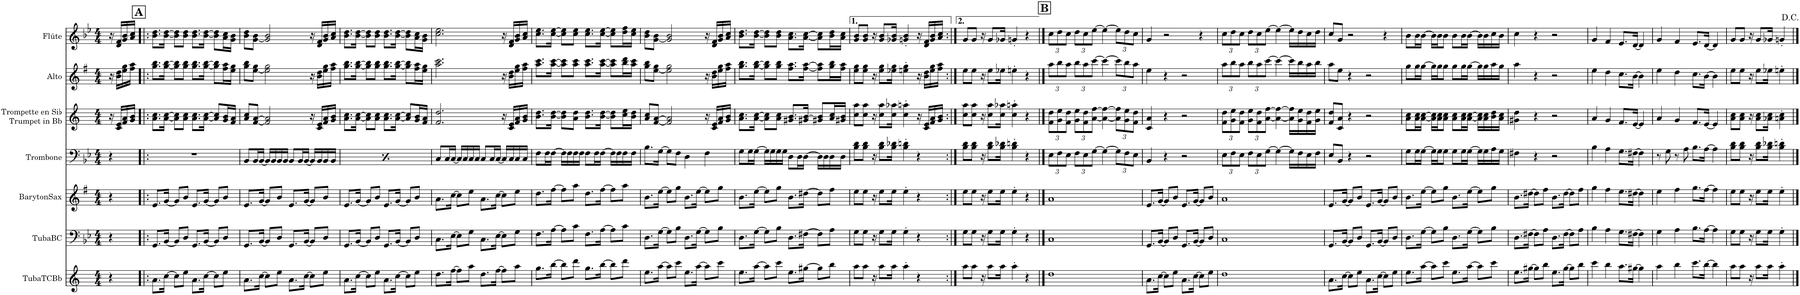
**kern	**kern	**kern	**kern	**kern	**kern	**kern
*part7	*part6	*part5	*part4	*part3	*part2	*part1
*staff7	*staff6	*staff5	*staff4	*staff3	*staff2	*staff1
*I"TubaTCBb	*I"TubaBC	*I"BarytonSax	*I"Trombone	*I"Trompette en Sib Trumpet in Bb	*I"Alto	*I"Flûte
*	*I'Tba.	*	*I'Tbn.	*I'Tromp. Sib	*	*I'Fl.
*clefG2	*clefF4	*clefG2	*clefF4	*clefG2	*clefG2	*clefG2
*Trd15c26	*	*Trd12c21	*	*Trd1c2	*Trd5c9	*
*k[]	*k[b-e-]	*k[f#]	*k[b-e-]	*k[]	*k[f#]	*k[b-e-]
*M4/4	*M4/4	*M4/4	*M4/4	*M4/4	*M4/4	*M4/4
=1	=1	=1	=1	=1	=1	=1
4r	4r	4r	4r	16r	16r	16r
.	.	.	.	16c/ 16e/LL	16b\ 16dd\LL	16d/ 16f/LL
.	.	.	.	16f/ 16a/	16ee\ 16gg\	16g/ 16b-/
.	.	.	.	16g/ 16b/JJ	16ff#\ 16aa\JJ	16a/ 16cc/JJ
!!LO:REH:place=s1:a:B:cj:fs=14:t=A
=2!|:	=2!|:	=2!|:	=2!|:	=2!|:	=2!|:	=2!|:
8.a\L	8.GG/L	8.e/L	1r	8.a\ 8.cc\L	8.gg\ 8.bb\L	8.b-\ 8.dd\L
[16cc\Jk	[16BB-/Jk	[16g/Jk	.	[16a\ [16cc\Jk	[16gg\ [16bb\Jk	[16b-\ [16dd\Jk
8cc\L]	8BB-/L]	8g/L]	.	8a\] 8cc\]L	8gg\] 8bb\]L	8b-\] 8dd\]L
8ee\J	8D/J	8b/J	.	8a\ 8cc\J	8gg\ 8bb\J	8b-\ 8dd\J
8.a\L	8.GG/L	8.e/L	.	8.a\ 8.cc\L	8.gg\ 8.bb\L	8.b-\ 8.dd\L
[16cc\Jk	[16BB-/Jk	[16g/Jk	.	[16a\ [16cc\Jk	[16gg\ [16bb\Jk	[16b-\ [16dd\Jk
8cc\L]	8BB-/L]	8g/L]	.	8a/] 8cc/]L	8gg\] 8bb\]L	8b-\] 8dd\]L
8ee\J	8D/J	8b/J	.	16g/ 16b/L	16ff#\ 16aa\L	16a\ 16cc\L
.	.	.	.	16f/ 16a/JJ	16ee\ 16gg\JJ	16g\ 16b-\JJ
=3	=3	=3	=3	=3	=3	=3
8.a\L	8.GG/L	8.e/L	8BB-/L	8a/ 8cc/L	8gg\ 8bb\L	8b-\ 8dd\L
.	.	.	16BB-/L	[8f/ [8a/J	[8ee\ 8gg\J	[8g\ 8b-\J
[16cc\Jk	[16BB-/Jk	[16g/Jk	[16BB-/JJ	.	.	.
8cc\L]	8BB-/L]	8g/L]	16BB-/LL]	2f/] 2a/]	2ee\] 2gg\	2g/] 2b-/
.	.	.	16BB-/	.	.	.
8ee\J	8D/J	8b/J	16BB-/	.	.	.
.	.	.	16BB-/JJ	.	.	.
8.a\L	8.GG/L	8.e/L	8BB-/L	.	.	.
.	.	.	16BB-/L	.	.	.
[16cc\Jk	[16BB-/Jk	[16g/Jk	[16BB-/JJ	.	.	.
8cc\L]	8BB-/L]	8g/L]	16BB-/LL]	16r	16r	16r
.	.	.	16BB-/	16c/ 16e/LL	16b\ 16dd\LL	16d/ 16f/LL
8ee\J	8D/J	8b/J	16BB-/	16f/ 16a/	16ee\ 16gg\	16g/ 16b-/
.	.	.	16BB-/JJ	16g/ 16b/JJ	16ff#\ 16aa\JJ	16a/ 16cc/JJ
=4	=4	=4	=4	=4	=4	=4
8.a\L	8.GG/L	8.e/L	8BB-/L	8.a\ 8.cc\L	8.gg\ 8.bb\L	8.b-\ 8.dd\L
.	.	.	16BB-/L	.	.	.
[16cc\Jk	[16BB-/Jk	[16g/Jk	[16BB-/JJ	[16a\ [16cc\Jk	[16gg\ [16bb\Jk	[16b-\ [16dd\Jk
8cc\L]	8BB-/L]	8g/L]	16BB-/LL]	8a\] 8cc\]L	8gg\] 8bb\]L	8b-\] 8dd\]L
.	.	.	16BB-/	.	.	.
8ee\J	8D/J	8b/J	16BB-/	8a\ 8cc\J	8gg\ 8bb\J	8b-\ 8dd\J
.	.	.	16BB-/JJ	.	.	.
8.a\L	8.GG/L	8.e/L	8BB-/L	8.a\ 8.cc\L	8.gg\ 8.bb\L	8.b-\ 8.dd\L
.	.	.	16BB-/L	.	.	.
[16cc\Jk	[16BB-/Jk	[16g/Jk	[16BB-/JJ	[16a\ [16cc\Jk	[16gg\ [16bb\Jk	[16b-\ [16dd\Jk
8cc\L]	8BB-/L]	8g/L]	16BB-/LL]	8a/] 8cc/]L	8gg\] 8bb\]L	8b-\] 8dd\]L
.	.	.	16BB-/	.	.	.
8ee\J	8D/J	8b/J	16BB-/	16g/ 16b/L	16ff#\ 16aa\L	16a\ 16cc\L
.	.	.	16BB-/JJ	16f/ 16a/JJ	16ee\ 16gg\JJ	16g\ 16b-\JJ
=5	=5	=5	=5	=5	=5	=5
8.dd\L	8.C\L	8.a\L	8C/L	2.f/ 2.dd/	2.aa\ 2.ccc\	2.cc\ 2.ee-\
.	.	.	16C/L	.	.	.
[16ff\Jk	[16E-\Jk	[16cc\Jk	[16C/JJ	.	.	.
8ff\L]	8E-\L]	8cc\L]	16C/LL]	.	.	.
.	.	.	16C/	.	.	.
8aa\J	8G\J	8ee\J	16C/	.	.	.
.	.	.	16C/JJ	.	.	.
8.dd\L	8.C\L	8.a\L	8C/L	.	.	.
.	.	.	16C/L	.	.	.
[16ff\Jk	[16E-\Jk	[16cc\Jk	[16C/JJ	.	.	.
8ff\L]	8E-\L]	8cc\L]	16C/LL]	16r	16r	16r
.	.	.	16C/	16c/ 16e/LL	16b\ 16dd\LL	16d/ 16f/LL
8aa\J	8G\J	8ee\J	16C/	16f/ 16a/	16ee\ 16gg\	16g/ 16b-/
.	.	.	16C/JJ	16g/ 16b/JJ	16ff#\ 16aa\JJ	16a/ 16cc/JJ
=6	=6	=6	=6	=6	=6	=6
8.gg\L	8.F\L	8.dd\L	8F\L	8.b\ 8.dd\L	8.aa\ 8.ccc\L	8.cc\ 8.ee-\L
.	.	.	16F\L	.	.	.
[16bb\Jk	[16A\Jk	[16ff#\Jk	[16F\JJ	[16b\ [16dd\Jk	[16aa\ [16ccc\Jk	[16cc\ [16ee-\Jk
8bb\L]	8A\L]	8ff#\L]	16F\LL]	8b\] 8dd\]L	8aa\] 8ccc\]L	8cc\] 8ee-\]L
.	.	.	16F\	.	.	.
8ddd\J	8c\J	8aa\J	16F\	8a\ 8dd\J	8aa\ 8ccc\J	8cc\ 8ee-\J
.	.	.	16F\JJ	.	.	.
8.gg\L	8.F\L	8.dd\L	8F\L	8.b\ 8.dd\L	8.aa\ 8.ccc\L	8.cc\ 8.ee-\L
.	.	.	16F\L	.	.	.
[16bb\Jk	[16A\Jk	[16ff#\Jk	[16F\JJ	[16b\ [16dd\Jk	[16aa\ [16ccc\Jk	[16cc\ [16ee-\Jk
8bb\L]	8A\L]	8ff#\L]	16F\LL]	8b\] 8dd\]L	8aa\] 8ccc\]L	8cc\] 8ee-\]L
.	.	.	16F\	.	.	.
8ddd\J	8c\J	8aa\J	16F\	16cc\ 16ee\L	16bb\ 16ddd\L	16dd\ 16ff\L
.	.	.	16F\JJ	16b\ 16dd\JJ	16aa\ 16ccc\JJ	16cc\ 16ee-\JJ
=7	=7	=7	=7	=7	=7	=7
8.ee\L	8.D\L	8.b\L	8.B-\L	8a/ 8cc/L	8gg\ 8bb\L	8b-\ 8dd\L
.	.	.	.	[8f/ [8a/J	[8ee\ 8gg\J	[8g\ 8b-\J
[16aa\Jk	[16G\Jk	[16ee\Jk	[16G\Jk	.	.	.
8aa\L]	8G\L]	8ee\L]	8G\L]	2f/] 2a/]	2ee\] 2gg\	2g/] 2b-/
8ccc\J	8B-\J	8gg\J	8F\J	.	.	.
8.ee\L	8.D\L	8.b\L	4D\	.	.	.
[16aa\Jk	[16G\Jk	[16ee\Jk	.	.	.	.
8aa\L]	8G\L]	8ee\L]	4F\	16r	16r	16r
.	.	.	.	16c/ 16e/LL	16b\ 16dd\LL	16d/ 16f/LL
8ccc\J	8B-\J	8gg\J	.	16f/ 16a/	16ee\ 16gg\	16g/ 16b-/
.	.	.	.	16g/ 16b/JJ	16ff#\ 16aa\JJ	16a/ 16cc/JJ
=8	=8	=8	=8	=8	=8	=8
8.ee\L	8.D\L	8.b\L	8G\L	8.a\ 8.cc\L	8.gg\ 8.bb\L	8.b-\ 8.dd\L
.	.	.	16G\L	.	.	.
[16aa\Jk	[16G\Jk	[16ee\Jk	[16G\JJ	[16a\ [16cc\Jk	[16gg\ [16bb\Jk	[16b-\ [16dd\Jk
8aa\L]	8G\L]	8ee\L]	16G\LL]	8a\] 8cc\]L	8gg\] 8bb\]L	8b-\] 8dd\]L
.	.	.	16G\	.	.	.
8ccc\J	8B-\J	8gg\J	16G\	8a\ 8cc\J	8gg\ 8bb\J	8b-\ 8dd\J
.	.	.	16G\JJ	.	.	.
8.ee\L	8.D\L	8.b\L	8D\L	8.g#X/ 8.b/L	8.ff#\ 8.aa\L	8.a\ 8.cc\L
.	.	.	16D\L	.	.	.
[16gg#X\Jk	[16F#X\Jk	[16dd#X\Jk	[16D\JJ	16g#X/ [16b/Jk	[16ff#\ [16aa\Jk	[16a\ [16cc\Jk
8gg#\L]	8F#\L]	8dd#\L]	16D\LL]	8g#X/ 8b/]L	8ff#\] 8aa\]L	8a\] 8cc\]L
.	.	.	16D\	.	.	.
8bb\J	8A\J	8ff#\J	16D\	16a/ 16cc/L	16gg\ 16bb\L	16b-\ 16dd\L
.	.	.	16D\JJ	16g#X/ 16b/JJ	16ff#\ 16aa\JJ	16a\ 16cc\JJ
=9	=9	=9	=9	=9	=9	=9
8aa\L	8G\L	8ee\L	8B-\ 8d\L	8cc\ 8aa\L	8ee\ 8gg\L	8g/ 8b-/L
8aa\J	8G\J	8ee\J	8B-\ 8d\J	8cc\ 8aa\J	8ee\ 8gg\J	8g/ 8b-/J
16r	16r	16r	16r	16r	16r	16r
8aa\L	8G\L	8ee\L	8B-\ 8d\L	8cc\ 8aa\L	8ee\ 8gg\L	8g/ 8b-/L
16aa\Jk	16G\Jk	16ee\Jk	16B-\ 16d-X\Jk	16cc\ 16aa-X\Jk	16ee-X\ 16gg\Jk	16g-X/ 16b-/Jk
4aa'\	4G'\	4ee'\	4B-\' 4dn\'	4cc\' 4aan\'	4een\' 4gg\'	4gn/' 4b-/'
4r	4r	4r	4r	16r	16r	16r
.	.	.	.	16c/ 16e/LL	16b\ 16dd\LL	16d/ 16f/LL
.	.	.	.	16f/ 16a/	16ee\ 16gg\	16g/ 16b-/
.	.	.	.	16g/ 16b/JJ	16ff#\ 16aa\JJ	16a/ 16cc/JJ
=10:|!	=10:|!	=10:|!	=10:|!	=10:|!	=10:|!	=10:|!
8aa\L	8G\L	8ee\L	8B-\ 8d\L	8cc\ 8aa\L	8ee\L	8g/L
8aa\J	8G\J	8ee\J	8B-\ 8d\J	8cc\ 8aa\J	8ee\J	8g/J
16r	16r	16r	16r	16r	16r	16r
8aa\L	8G\L	8ee\L	8B-\ 8d\L	8cc\ 8aa\L	8ee\L	8g/L
16aa\Jk	16G\Jk	16ee\Jk	16B-\ 16d-X\Jk	16cc\ 16aa-X\Jk	16ee-X\Jk	16g-X/Jk
4aa'\	4G'\	4ee'\	4B-\' 4dn\'	4cc\' 4aan\'	4een'\	4gn'/
4r	4r	4r	4r	4r	4r	4r
!!LO:REH:place=s1:a:B:cj:fs=14:t=B
==11	==11	==11	==11	==11	==11	==11
*	*	*	*Xbrackettup	*Xbrackettup	*Xbrackettup	*Xbrackettup
1dd	1C	1a	12E-\L	12f\ 12dd\L	12aa\L	12cc\L
.	.	.	12F\	12g\ 12ee\	12bb\	12dd\
.	.	.	12E-\J	12f\ 12dd\J	12aa\J	12cc\J
.	.	.	12F\L	12g\ 12ee\L	12bb\L	12dd\L
.	.	.	12E-\	12f\ 12dd\	12aa\	12cc\
.	.	.	[12G\J	[12a\ [12ff\J	[12ccc\J	[12ee-\J
.	.	.	4G\_	4a\_ 4ff\_	4ccc\_	4ee-\_
.	.	.	12G\L]	12a\] 12ff\]L	12ccc\L]	12ee-\L]
.	.	.	12F\	12g\ 12ee\	12bb\	12dd\
.	.	.	12E-\J	12f\ 12dd\J	12aa\J	12cc\J
=12	=12	=12	=12	=12	=12	=12
8.a\L	8.GG/L	8.e/L	4BB-/	4c/ 4a/	4ee\	4g/
[16cc\Jk	[16BB-/Jk	[16g/Jk	.	.	.	.
8cc\L]	8BB-/L]	8g/L]	4r	4r	4r	2r
8ee\J	8D/J	8b/J	.	.	.	.
8.a\L	8.GG/L	8.e/L	2r	2r	2r	.
[16cc\Jk	[16BB-/Jk	[16g/Jk	.	.	.	.
8cc\L]	8BB-/L]	8g/L]	.	.	.	4r
8ee\J	8D/J	8b/J	.	.	.	.
=13	=13	=13	=13	=13	=13	=13
1dd	1C	1a	12E-\L	12f\ 12dd\L	12aa\L	12cc\L
.	.	.	12F\	12g\ 12ee\	12bb\	12dd\
.	.	.	12E-\J	12f\ 12dd\J	12aa\J	12cc\J
.	.	.	12F\L	12g\ 12ee\L	12bb\L	12dd\L
.	.	.	12E-\	12f\ 12dd\	12aa\	12cc\
.	.	.	[12G\J	[12a\ [12ff\J	[12ccc\J	[12ee-\J
.	.	.	4G\_	4a\_ 4ff\_	4ccc\_	4ee-\_
.	.	.	16G\LL]	16a\] 16ff\]LL	16ccc\LL]	16ee-\LL]
.	.	.	16F\	16g\ 16ee\	16bb\	16dd\
.	.	.	16E-\	16f\ 16dd\	16aa\	16cc\
.	.	.	16F\JJ	16g\ 16ee\JJ	16bb\JJ	16dd\JJ
=14	=14	=14	=14	=14	=14	=14
8.a\L	8.GG/L	8.e/L	8E-/L	8f/ 8dd/L	8aa\L	8cc/L
.	.	.	8BB-/J	8c/ 8a/J	8ee\J	8g/J
[16cc\Jk	[16BB-/Jk	[16g/Jk	.	.	.	.
8cc\L]	8BB-/L]	8g/L]	4r	4r	4r	2r
8ee\J	8D/J	8b/J	.	.	.	.
8.a\L	8.GG/L	8.e/L	2r	2r	2r	.
[16cc\Jk	[16BB-/Jk	[16g/Jk	.	.	.	.
8cc\L]	8BB-/L]	8g/L]	.	.	.	4r
8ee\J	8D/J	8b/J	.	.	.	.
=15	=15	=15	=15	=15	=15	=15
8.ee\L	8.D\L	8.b\L	8G\L	8a\ 8cc\L	8gg\L	8b-\L
.	.	.	16G\L	16a\ 16cc\L	16gg\L	16b-\L
[16aa\Jk	[16G\Jk	[16ee\Jk	[16G\JJ	[16a\ [16cc\JJ	[16gg\JJ	[16b-\JJ
8aa\L]	8G\L]	8ee\L]	16G\LL]	16a\] 16cc\]LL	16gg\LL]	16b-\LL]
.	.	.	16G\J	16a\ 16cc\J	16gg\J	16b-\J
8ccc\J	8B-\J	8gg\J	8G\J	8a\ 8cc\J	8gg\J	8b-\J
8.ee\L	8.D\L	8.b\L	8G\L	8a\ 8cc\L	8gg\L	8b-\L
.	.	.	16G\L	16a\ 16cc\L	16gg\L	16b-\L
[16aa\Jk	[16G\Jk	[16ee\Jk	[16G\JJ	[16a\ [16cc\JJ	[16gg\JJ	[16b-\JJ
8aa\L]	8G\L]	8ee\L]	16G\LL]	16a\] 16cc\]LL	16gg\LL]	16b-\LL]
.	.	.	16G\	16a\ 16cc\	16gg\	16b-\
8ccc\J	8B-\J	8gg\J	16A\	16b\ 16dd\	16aa\	16cc\
.	.	.	16G\JJ	16a\ 16cc\JJ	16gg\JJ	16b-\JJ
=16	=16	=16	=16	=16	=16	=16
8.ee\L	8.D\L	8.b\L	4F#X\	4g#X\ 4dd\	4aa\	4cc\
[16gg#X\Jk	[16F#X\Jk	[16dd#X\Jk	.	.	.	.
8gg#\L]	8F#\L]	8dd#\L]	4r	4r	4r	4r
8bb\J	8A\J	8ff#\J	.	.	.	.
8.ee\L	8.D\L	8.b\L	2r	2r	2r	2r
[16gg#\Jk	[16F#\Jk	[16dd#\Jk	.	.	.	.
8gg#\L]	8F#\L]	8dd#\L]	.	.	.	.
8bb\J	8A\J	8ff#\J	.	.	.	.
=17	=17	=17	=17	=17	=17	=17
4ccc\	4B-\	4gg\	4B-\	4a/	4ee\	4g/
4bb\	4A\	4ff#\	4A\	4g/	4dd\	4f/
8.aa\L	8.G\L	8.ee\L	8.G\L	8.f/L	8.cc\L	8.e-/L
[16gg#X\Jk	[16F#X\Jk	[16dd#X\Jk	[16F#X\Jk	[16e/Jk	[16b\Jk	[16d/Jk
4gg#\]	4F#\]	4dd#\]	4F#\]	4e/]	4b\]	4d/]
=18	=18	=18	=18	=18	=18	=18
4aa\	4G\	4ee\	8r	4a/	4ee\	4g/
.	.	.	8G\	.	.	.
4bb\	4A\	4ff#\	8r	4g/	4dd\	4f/
.	.	.	8A\	.	.	.
8.ccc\L	8.B-\L	8.gg\L	8.B-\L	8.f/L	8.cc\L	8.e-/L
[16bb\Jk	[16A\Jk	[16ff#\Jk	[16A\Jk	[16e/Jk	[16b\Jk	[16d/Jk
4bb\]	4A\]	4ff#\]	4A\]	4e/]	4b\]	4d/]
=19	=19	=19	=19	=19	=19	=19
8aa\L	8G\L	8ee\L	8B-\ 8d\L	8a\ 8cc\L	8ee\L	8g/L
8aa\J	8G\J	8ee\J	8B-\ 8d\J	8a\ 8cc\J	8ee\J	8g/J
16r	16r	16r	16r	16r	16r	16r
8aa\L	8G\L	8ee\L	8B-\ 8d\L	8a\ 8cc\L	8ee\L	8g/L
16aa\Jk	16G\Jk	16ee\Jk	16B-\ 16d-X\Jk	16a-X\ 16cc\Jk	16ee-X\Jk	16g-X/Jk
4aa'\	4G'\	4ee'\	4B-\' 4dn\'	4an\' 4cc\'	4een'\	4gn'/
==	==	==	==	==	==	==
*-	*-	*-	*-	*-	*-	*-
